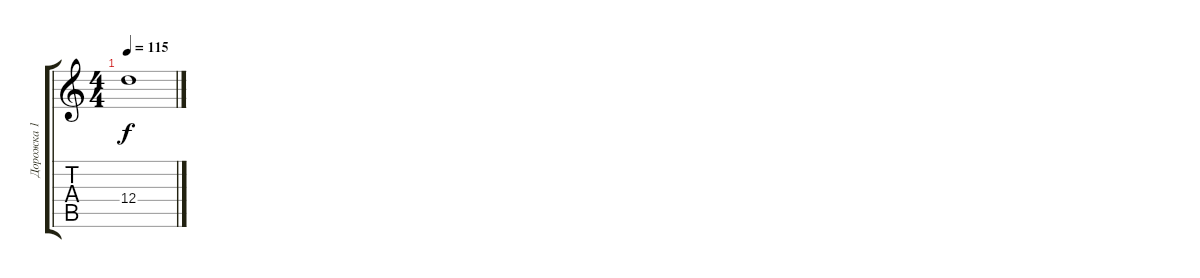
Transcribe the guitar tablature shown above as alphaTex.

\track ("Дорожка 1" "Дорожка 1") {instrument electricguitarclean}
\staff {score tabs}
\tuning (E4 B3 G3 D3 A2 E2) {hide}
\ts (4 4)
\tempo 115
\clef g2
\ks c
12.4.1{dy f}
